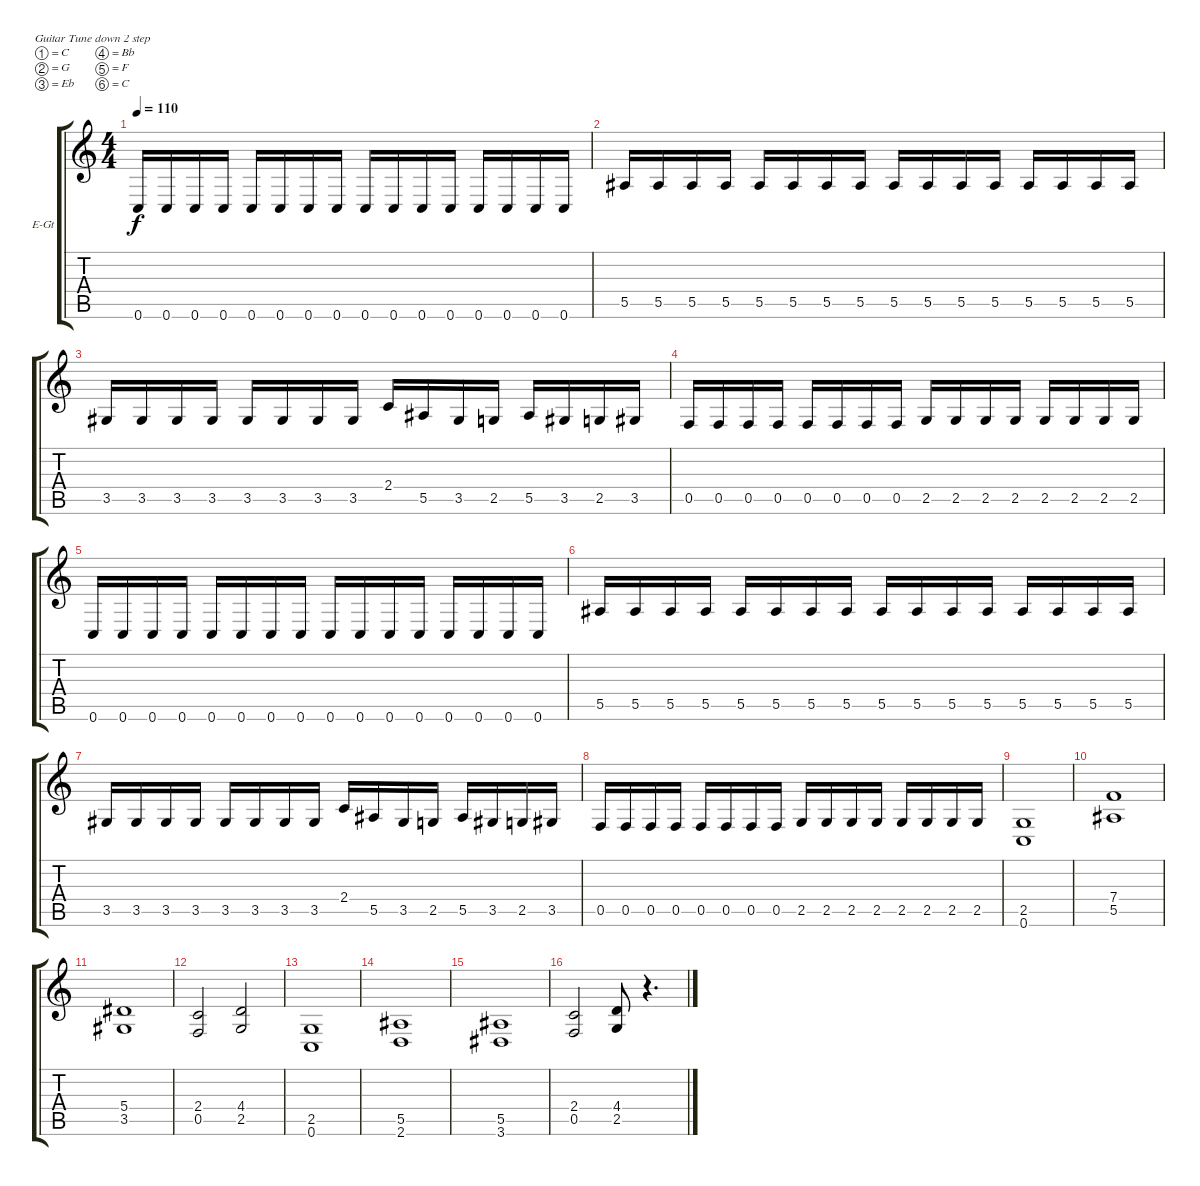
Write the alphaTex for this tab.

\defaultSystemsLayout 4
\bracketExtendMode groupsimilarinstruments
\firstSystemTrackNameOrientation horizontal
\otherSystemsTrackNameOrientation horizontal
\track ("Electric Guitar" "E-Gt") {instrument overdrivenguitar}
\staff {score tabs}
\tuning (C4 G3 Eb3 Bb2 F2 C2)
\ts (4 4)
\tempo 110
\clef g2
\ks c
0.6.16{dy f} 0.6.16 0.6.16 0.6.16 0.6.16 0.6.16 0.6.16 0.6.16 0.6.16 0.6.16 0.6.16 0.6.16 0.6.16 0.6.16 0.6.16 0.6.16 |
5.5.16 5.5.16 5.5.16 5.5.16 5.5.16 5.5.16 5.5.16 5.5.16 5.5.16 5.5.16 5.5.16 5.5.16 5.5.16 5.5.16 5.5.16 5.5.16 |
3.5.16 3.5.16 3.5.16 3.5.16 3.5.16 3.5.16 3.5.16 3.5.16 2.4.16 5.5.16 3.5.16 2.5.16 5.5.16 3.5.16 2.5.16 3.5.16 |
0.5.16 0.5.16 0.5.16 0.5.16 0.5.16 0.5.16 0.5.16 0.5.16 2.5.16 2.5.16 2.5.16 2.5.16 2.5.16 2.5.16 2.5.16 2.5.16 |
0.6.16 0.6.16 0.6.16 0.6.16 0.6.16 0.6.16 0.6.16 0.6.16 0.6.16 0.6.16 0.6.16 0.6.16 0.6.16 0.6.16 0.6.16 0.6.16 |
5.5.16 5.5.16 5.5.16 5.5.16 5.5.16 5.5.16 5.5.16 5.5.16 5.5.16 5.5.16 5.5.16 5.5.16 5.5.16 5.5.16 5.5.16 5.5.16 |
3.5.16 3.5.16 3.5.16 3.5.16 3.5.16 3.5.16 3.5.16 3.5.16 2.4.16 5.5.16 3.5.16 2.5.16 5.5.16 3.5.16 2.5.16 3.5.16 |
0.5.16 0.5.16 0.5.16 0.5.16 0.5.16 0.5.16 0.5.16 0.5.16 2.5.16 2.5.16 2.5.16 2.5.16 2.5.16 2.5.16 2.5.16 2.5.16 |
(2.5 0.6).1 |
(7.4 5.5).1 |
(5.4 3.5).1 |
(2.4 0.5).2 (4.4 2.5).2 |
(2.5 0.6).1 |
(5.5 2.6).1 |
(5.5 3.6).1 |
(2.4 0.5).2 (4.4 2.5).8 r.4{d}
